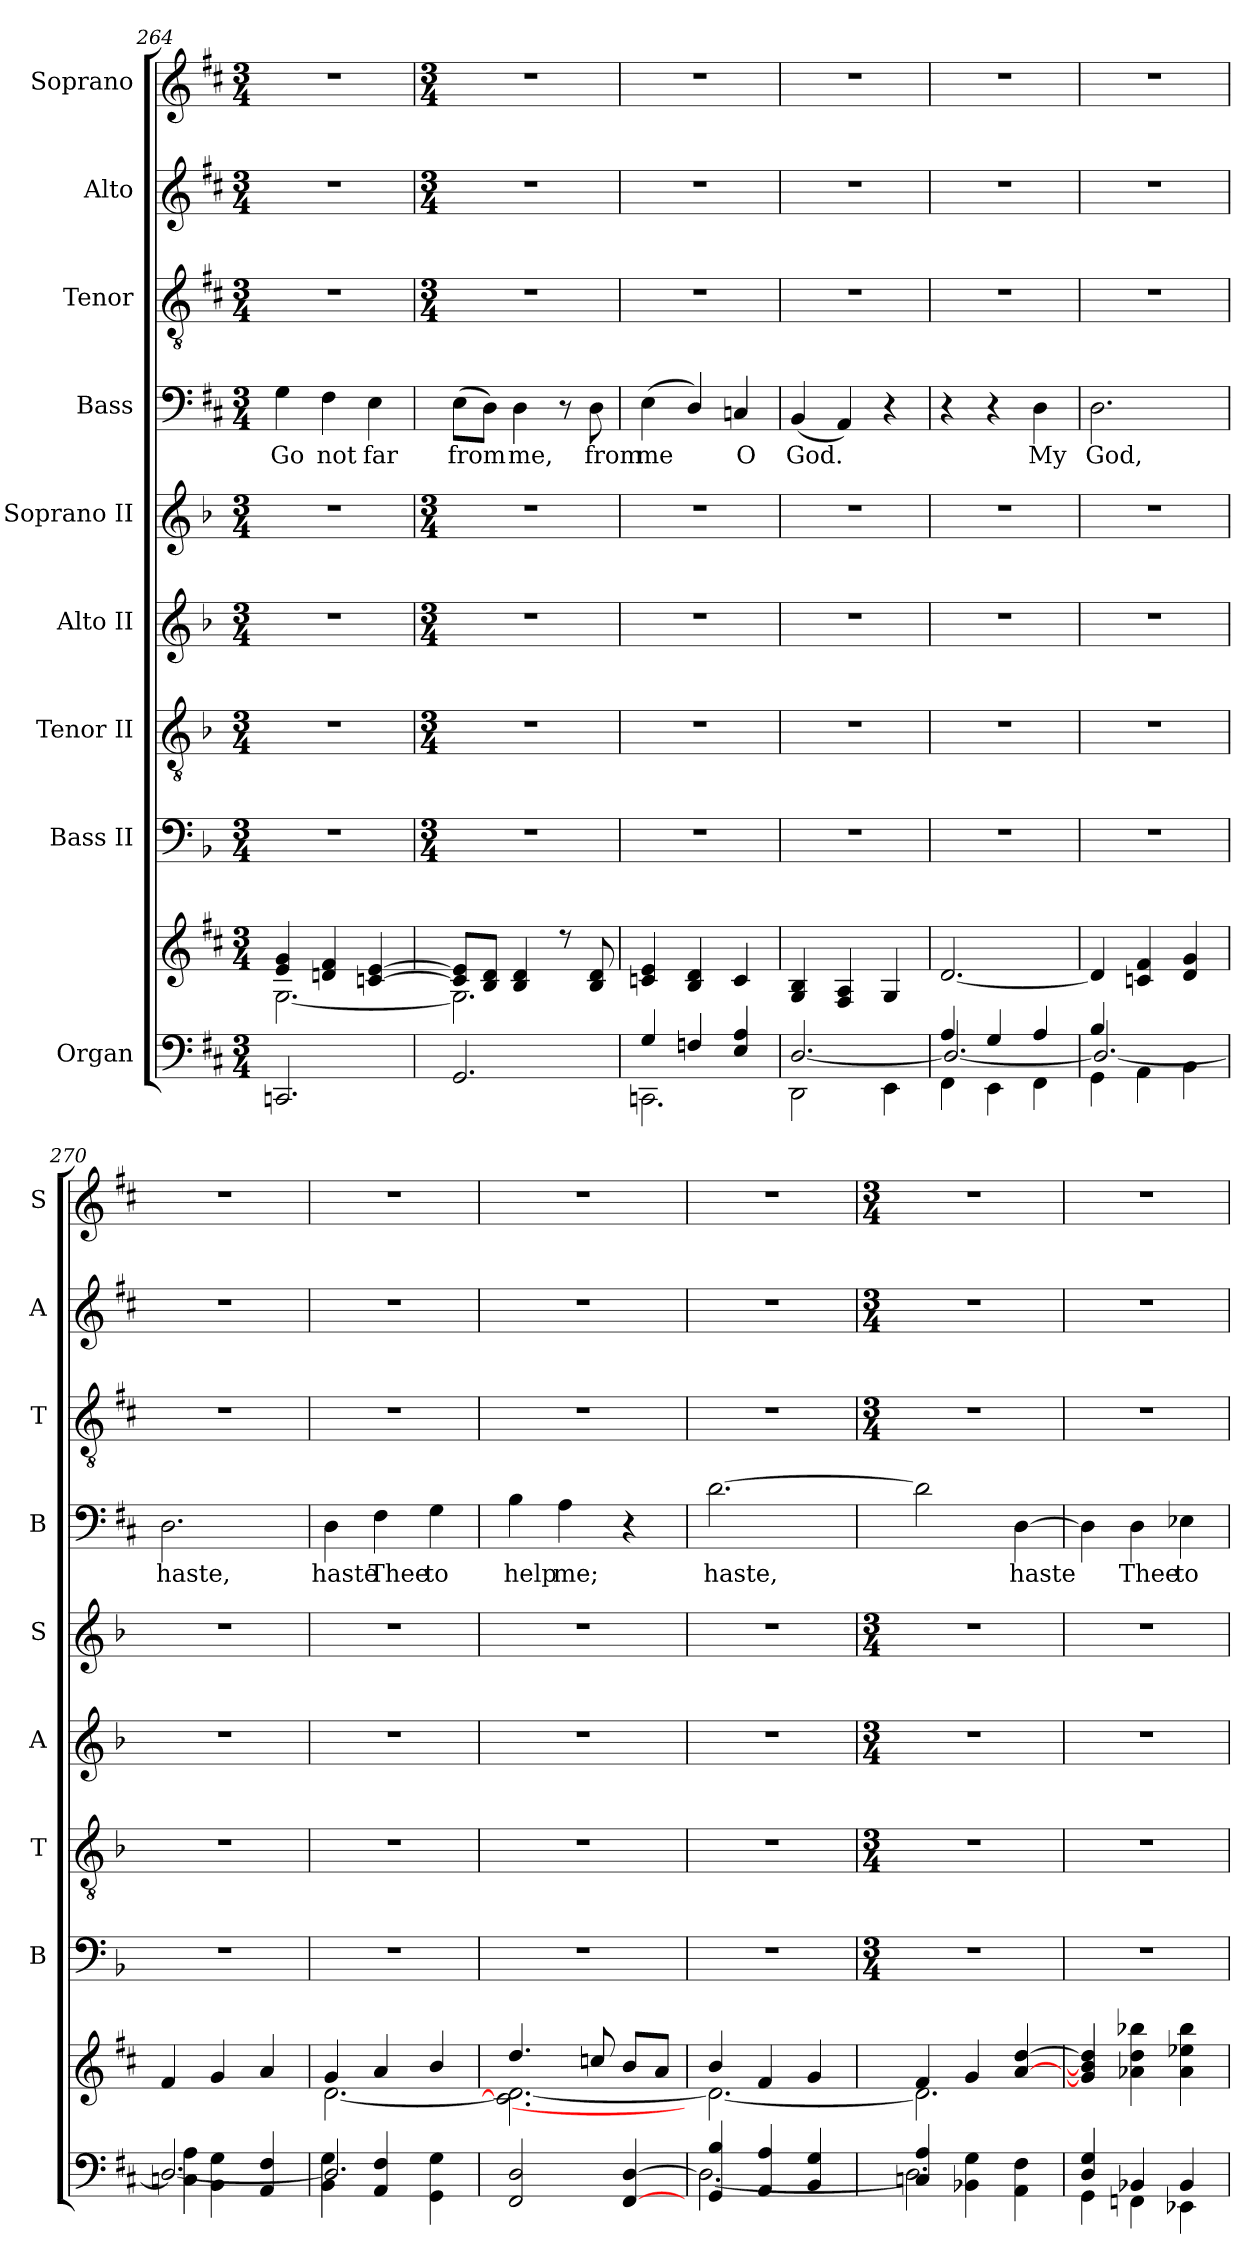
**kern	**kern	**kern	**kern	**kern	**kern	**kern	**text	**kern	**kern	**kern
*part9	*part9	*part8	*part7	*part6	*part5	*part4	*part4	*part3	*part2	*part1
*staff10	*staff9	*staff8	*staff7	*staff6	*staff5	*staff4	*staff4	*staff3	*staff2	*staff1
*I"Organ	*	*I"Bass II	*I"Tenor II	*I"Alto II	*I"Soprano II	*I"Bass	*	*I"Tenor	*I"Alto	*I"Soprano
*	*	*I'B	*I'T	*I'A	*I'S	*I'B	*	*I'T	*I'A	*I'S
*clefF4	*clefG2	*clefF4	*clefGv2	*clefG2	*clefG2	*clefF4	*	*clefGv2	*clefG2	*clefG2
*k[f#c#]	*k[f#c#]	*k[b-]	*k[b-]	*k[b-]	*k[b-]	*k[f#c#]	*	*k[f#c#]	*k[f#c#]	*k[f#c#]
*D:	*D:	*F:	*F:	*F:	*F:	*D:	*	*D:	*D:	*D:
*M3/4	*M3/4	*M3/4	*M3/4	*M3/4	*M3/4	*M3/4	*	*M3/4	*M3/4	*M3/4
=264	=264	=264	=264	=264	=264	=264	=264	=264	=264	=264
*	*^	*	*	*	*	*	*	*	*	*
!	!	!	!	!	!	!	!	!LO:LY:b	!	!	!
2.CCn	4e/ 4g/	[2.G\	2.r	2.r	2.r	2.r	4G	Go	2.r	2.r	2.r
!	!	!	!	!	!	!	!	!LO:LY:b	!	!	!
.	4dn/ 4f#/	.	.	.	.	.	4F#	not	.	.	.
!	!	!	!	!	!	!	!	!LO:LY:b	!	!	!
.	[4cn/ [4e/	.	.	.	.	.	4E	far	.	.	.
!!LO:LB:g=z
=265	=265	=265	=265	=265	=265	=265	=265	=265	=265	=265	=265
*	*	*	*M3/4	*M3/4	*M3/4	*M3/4	*	*	*M3/4	*M3/4	*M3/4
*^	*	*	*	*	*	*	*	*	*	*	*
!	!LO:N:vis=1	!	!	!	!	!	!	!	!LO:LY:b	!	!	!
*	*^	*	*	*	*	*	*	*	*	*	*	*
2.ryy	2.ryy	2.GG/	8c/] 8e/]L	2.G\]	2.r	2.r	2.r	2.r	(>8EL	from	2.r	2.r	2.r
.	.	.	8B/ 8d/J	.	.	.	.	.	8DJ)	.	.	.	.
!	!	!	!	!	!	!	!	!	!	!LO:LY:b	!	!	!
.	.	.	4B/ 4d/	.	.	.	.	.	4D	me,	.	.	.
.	.	.	8r	.	.	.	.	.	8r	.	.	.	.
!	!	!	!	!	!	!	!	!	!	!LO:LY:b	!	!	!
.	.	.	8B/ 8d/	.	.	.	.	.	8D	from	.	.	.
=266	=266	=266	=266	=266	=266	=266	=266	=266	=266	=266	=266	=266	=266
!	!LO:N:vis=1	!	!	!	!	!	!	!	!	!LO:LY:b	!	!	!
4G/	2.ryy	2.CCn\	4cn/ 4e/	2ryy	2.r	2.r	2.r	2.r	(<4E	me	2.r	2.r	2.r
4Fn/	.	.	4B/ 4d/	.	.	.	.	.	4D/)	.	.	.	.
!	!	!	!	!	!	!	!	!	!	!LO:LY:b	!	!	!
4E/ 4A/	.	.	4c/	4ryy	.	.	.	.	4Cn	O	.	.	.
=267	=267	=267	=267	=267	=267	=267	=267	=267	=267	=267	=267	=267	=267
!	!	!	!	!	!	!	!	!	!	!LO:LY:b	!	!	!
2.ryy	[2.D/	2DD\	4G/ 4B/	2ryy	2.r	2.r	2.r	2.r	(<4BB	God.	2.r	2.r	2.r
.	.	.	4F#/ 4A/	.	.	.	.	.	4AA)	.	.	.	.
.	.	4EE\	4G/	4ryy	.	.	.	.	4r	.	.	.	.
=268	=268	=268	=268	=268	=268	=268	=268	=268	=268	=268	=268	=268	=268
4A/	2.D/_	4FF#\	[2.d/	2ryy	2.r	2.r	2.r	2.r	4r	.	2.r	2.r	2.r
4G/	.	4EE\	.	.	.	.	.	.	4r	.	.	.	.
!	!	!	!	!	!	!	!	!	!	!LO:LY:b	!	!	!
4A/	.	4FF#\	.	4ryy	.	.	.	.	4D	My	.	.	.
=269	=269	=269	=269	=269	=269	=269	=269	=269	=269	=269	=269	=269	=269
!	!	!	!	!	!	!	!	!	!	!LO:LY:b	!	!	!
4B/	2.D/_	4GG\	4d/]	2ryy	2.r	2.r	2.r	2.r	2.D	God,	2.r	2.r	2.r
2ryy	.	4AA\	4cn/ 4f#/	.	.	.	.	.	.	.	.	.	.
.	.	4BB\	4d/ 4g/	4ryy	.	.	.	.	.	.	.	.	.
=270	=270	=270	=270	=270	=270	=270	=270	=270	=270	=270	=270	=270	=270
!	!	!	!	!	!	!	!	!	!	!LO:LY:b	!	!	!
2.ryy	2.D/_	4Cn\ 4A\	4f#/	4ryy	2.r	2.r	2.r	2.r	2.D	haste,	2.r	2.r	2.r
.	.	4BB\ 4G\	4g/	2ryy	.	.	.	.	.	.	.	.	.
.	.	4AA/ 4F#/	4a/	.	.	.	.	.	.	.	.	.	.
=271	=271	=271	=271	=271	=271	=271	=271	=271	=271	=271	=271	=271	=271
!	!	!	!	!	!	!	!	!	!	!LO:LY:b	!	!	!
2.ryy	2.D/]	4BB\ 4G\	4g/	[2.d\	2.r	2.r	2.r	2.r	4D	haste	2.r	2.r	2.r
!	!	!	!	!	!	!	!	!	!	!LO:LY:b	!	!	!
.	.	4AA/ 4F#/	4a/	.	.	.	.	.	4F#	Thee	.	.	.
!	!	!	!	!	!	!	!	!	!	!LO:LY:b	!	!	!
.	.	4GG\ 4G\	4b/	.	.	.	.	.	4G	to	.	.	.
=272	=272	=272	=272	=272	=272	=272	=272	=272	=272	=272	=272	=272	=272
!	!LO:N:vis=1	!	!	!	!	!	!	!	!	!LO:LY:b	!	!	!
2FF#/ 2D/	2.ryy	2ryy	4.dd/	2.c\_ 2.d\_	2.r	2.r	2.r	2.r	4B\	help	2.r	2.r	2.r
!	!	!	!	!	!	!	!	!	!	!LO:LY:b	!	!	!
.	.	.	.	.	.	.	.	.	4A	me;	.	.	.
.	.	.	8ccn/	.	.	.	.	.	.	.	.	.	.
[4FF#/ [4D/	.	4ryy	8b/L	.	.	.	.	.	4r	.	.	.	.
.	.	.	8a/J	.	.	.	.	.	.	.	.	.	.
=273	=273	=273	=273	=273	=273	=273	=273	=273	=273	=273	=273	=273	=273
!	!	!LO:N:vis=1	!	!	!	!	!	!	!	!LO:LY:b	!	!	!
4GG/ 4B/	2.D\_	2.ryy	4b/	2.d\_	2.r	2.r	2.r	2.r	[2.d	haste,	2.r	2.r	2.r
4AA 4A	.	.	4f#/	.	.	.	.	.	.	.	.	.	.
4BB 4G	.	.	4g/	.	.	.	.	.	.	.	.	.	.
*v	*v	*v	*	*	*	*	*	*	*	*	*	*	*
*	*v	*v	*	*	*	*	*	*	*	*	*
!!LO:LB:g=z
=274	=274	=274	=274	=274	=274	=274	=274	=274	=274	=274
*	*	*M3/4	*M3/4	*M3/4	*M3/4	*	*	*M3/4	*M3/4	*M3/4
*^	*^	*	*	*	*	*	*	*	*	*
!	!	!	!LO:N:vis=1	!	!	!	!	!	!	!	!	!
*	*	*	*^	*	*	*	*	*	*	*	*	*
4Cn 4A	2.D\]	4f#/	2.ryy	2.d\]	2.r	2.r	2.r	2.r	2d]	.	2.r	2.r	2.r
4BB-X\ 4G\	.	4g/	.	.	.	.	.	.	.	.	.	.	.
!	!	!	!	!	!	!	!	!	!	!LO:LY:b	!	!	!
4AA\ 4F#\	.	[4a/ [4dd/	.	.	.	.	.	.	[4D	haste	.	.	.
=275	=275	=275	=275	=275	=275	=275	=275	=275	=275	=275	=275	=275	=275
!	!	!	!LO:N:vis=1	!	!	!	!	!	!	!	!	!	!
4D 4G	4GG\	4g/] 4b-/] 4dd/]	2.ryy	2ryy	2.r	2.r	2.r	2.r	4D]	.	2.r	2.r	2.r
!	!	!	!	!	!	!	!	!	!	!LO:LY:b	!	!	!
4BB-X	4FFn\	4a-X\ 4dd\ 4bb-X\	.	.	.	.	.	.	4D	Thee	.	.	.
!	!	!	!	!	!	!	!	!	!	!LO:LY:b	!	!	!
4BB-	4EE-X\	4a-\ 4ee-X\ 4bb-\	.	4ryy	.	.	.	.	4E-X	to	.	.	.
*v	*v	*	*	*	*	*	*	*	*	*	*	*	*
*	*v	*v	*v	*	*	*	*	*	*	*	*	*
=	=	=	=	=	=	=	=	=	=	=
*-	*-	*-	*-	*-	*-	*-	*-	*-	*-	*-
